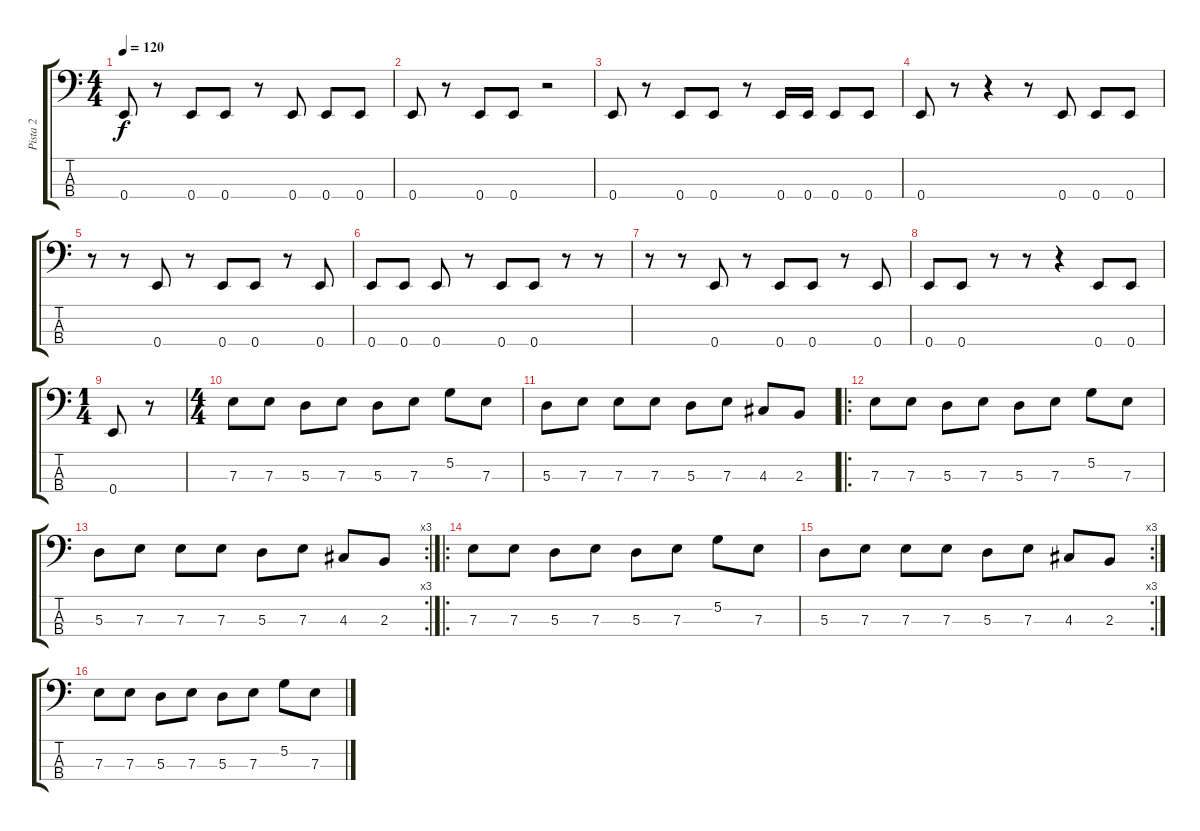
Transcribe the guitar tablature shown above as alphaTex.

\track ("Pista 2" "Pista 2") {instrument electricbassfinger}
\staff {score tabs}
\tuning (G2 D2 A1 E1) {hide}
\ts (4 4)
\tempo 120
\clef f4
\ks c
0.4.8{dy f} r.8 0.4.8 0.4.8 r.8 0.4.8 0.4.8 0.4.8 |
0.4.8 r.8 0.4.8 0.4.8 r.2 |
0.4.8 r.8 0.4.8 0.4.8 r.8 0.4.16 0.4.16 0.4.8 0.4.8 |
0.4.8 r.8 r.4 r.8 0.4.8 0.4.8 0.4.8 |
r.8 r.8 0.4.8 r.8 0.4.8 0.4.8 r.8 0.4.8 |
0.4.8 0.4.8 0.4.8 r.8 0.4.8 0.4.8 r.8 r.8 |
r.8 r.8 0.4.8 r.8 0.4.8 0.4.8 r.8 0.4.8 |
0.4.8 0.4.8 r.8 r.8 r.4 0.4.8 0.4.8 |
\ts (1 4)
0.4.8 r.8 |
\ts (4 4)
7.3.8 7.3.8 5.3.8 7.3.8 5.3.8 7.3.8 5.2.8 7.3.8 |
5.3.8 7.3.8 7.3.8 7.3.8 5.3.8 7.3.8 4.3.8 2.3.8 |
\ro
7.3.8 7.3.8 5.3.8 7.3.8 5.3.8 7.3.8 5.2.8 7.3.8 |
\rc 3
5.3.8 7.3.8 7.3.8 7.3.8 5.3.8 7.3.8 4.3.8 2.3.8 |
\ro
7.3.8 7.3.8 5.3.8 7.3.8 5.3.8 7.3.8 5.2.8 7.3.8 |
\rc 3
5.3.8 7.3.8 7.3.8 7.3.8 5.3.8 7.3.8 4.3.8 2.3.8 |
7.3.8 7.3.8 5.3.8 7.3.8 5.3.8 7.3.8 5.2.8 7.3.8
